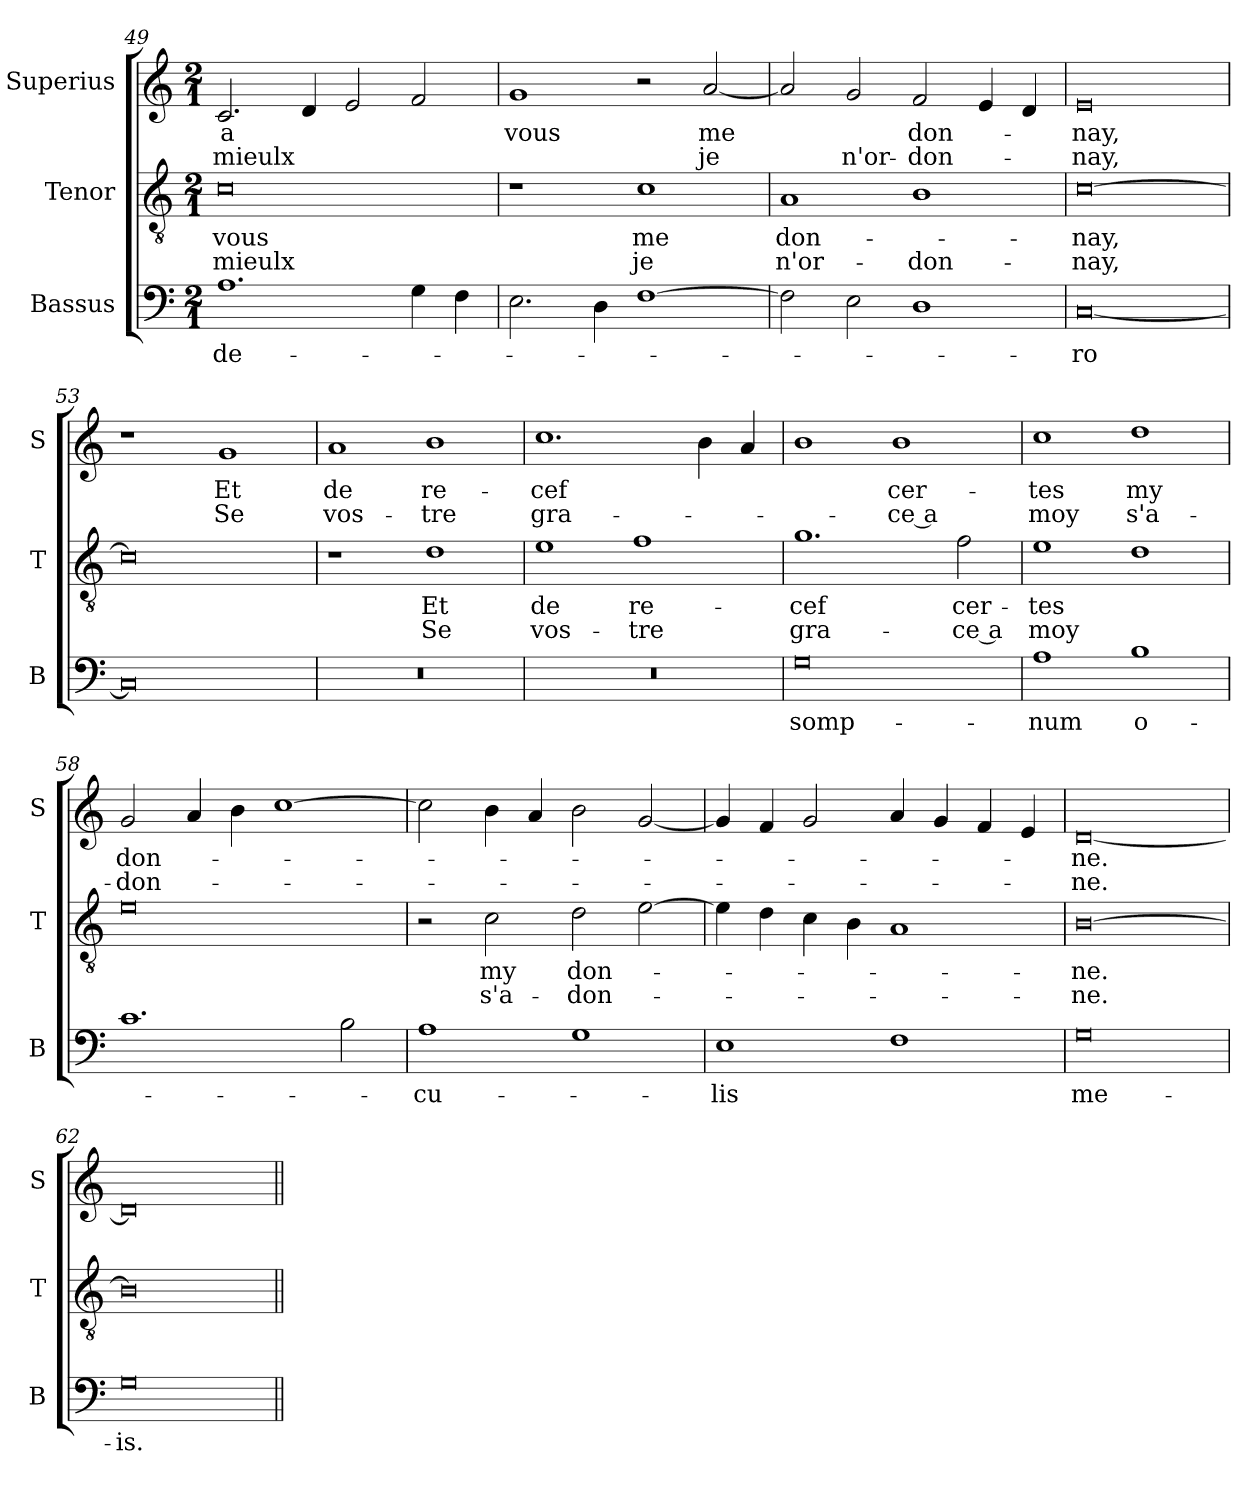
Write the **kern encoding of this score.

**kern	**text	**kern	**text	**text	**kern	**text	**text
*part3	*part3	*part2	*part2	*part2	*part1	*part1	*part1
*staff3	*staff3	*staff2	*staff2	*staff2	*staff1	*staff1	*staff1
*I"Bassus	*	*I"Tenor	*	*	*I"Superius	*	*
*I'B	*	*I'T	*	*	*I'S	*	*
*clefF4	*	*clefGv2	*	*	*clefG2	*	*
*k[]	*	*k[]	*	*	*k[]	*	*
*M2/1	*	*M2/1	*	*	*M2/1	*	*
=49	=49	=49	=49	=49	=49	=49	=49
1.A	-de-	0c	vous	mieulx	2.c/	a	mieulx
.	.	.	.	.	4d/	.	.
.	.	.	.	.	2e/	.	.
4G\	.	.	.	.	2f/	.	.
4F\	.	.	.	.	.	.	.
=50	=50	=50	=50	=50	=50	=50	=50
2.E\	.	1r	.	.	1g	vous	.
4D\	.	.	.	.	.	.	.
[1F	.	1c	me	je	2r	.	.
.	.	.	.	.	[2a/	me	je
=51	=51	=51	=51	=51	=51	=51	=51
2F\]	.	1A	don-	n'or-	2a/]	.	.
2E\	.	.	.	.	2g/	.	n'or-
1D	.	1B	.	-don-	2f/	don-	-don-
.	.	.	.	.	4e/	.	.
.	.	.	.	.	4d/	.	.
=52	=52	=52	=52	=52	=52	=52	=52
[0C	-ro	[0c	-nay,	-nay,	0e	-nay,	-nay,
=53	=53	=53	=53	=53	=53	=53	=53
0C]	.	0c]	.	.	1r	.	.
.	.	.	.	.	1g	Et	Se
=54	=54	=54	=54	=54	=54	=54	=54
0r	.	1r	.	.	1a	de	vos-
.	.	1d	Et	Se	1b	re-	-tre
=55	=55	=55	=55	=55	=55	=55	=55
0r	.	1e	de	vos-	1.cc	-cef	gra-
.	.	1f	re-	-tre	.	.	.
.	.	.	.	.	4b\	.	.
.	.	.	.	.	4a/	.	.
=56	=56	=56	=56	=56	=56	=56	=56
0G	somp-	1.g	-cef	gra-	1b	.	.
.	.	.	.	.	1b	cer-	-ce a
.	.	2f\	cer-	-ce a	.	.	.
=57	=57	=57	=57	=57	=57	=57	=57
1A	-num	1e	-tes	moy	1cc	-tes	moy
1B	o-	1d	.	.	1dd	my	s'a-
=58	=58	=58	=58	=58	=58	=58	=58
1.c	.	0e	.	.	2g/	don-	-don-
.	.	.	.	.	4a/	.	.
.	.	.	.	.	4b\	.	.
.	.	.	.	.	[1cc	.	.
2B\	.	.	.	.	.	.	.
=59	=59	=59	=59	=59	=59	=59	=59
1A	-cu-	2r	.	.	2cc\]	.	.
.	.	2c\	my	s'a-	4b\	.	.
.	.	.	.	.	4a/	.	.
1G	.	2d\	don-	-don-	2b\	.	.
.	.	[2e\	.	.	[2g/	.	.
=60	=60	=60	=60	=60	=60	=60	=60
1E	-lis	4e\]	.	.	4g/]	.	.
.	.	4d\	.	.	4f/	.	.
.	.	4c\	.	.	2g/	.	.
.	.	4B\	.	.	.	.	.
1F	.	1A	.	.	4a/	.	.
.	.	.	.	.	4g/	.	.
.	.	.	.	.	4f/	.	.
.	.	.	.	.	4e/	.	.
=61	=61	=61	=61	=61	=61	=61	=61
0G	me-	[0B	-ne.	-ne.	[0d	-ne.	ne.
=62	=62	=62	=62	=62	=62	=62	=62
0G	-is.	0B]	.	.	0d]	.	.
=||	=||	=||	=||	=||	=||	=||	=||
*-	*-	*-	*-	*-	*-	*-	*-
